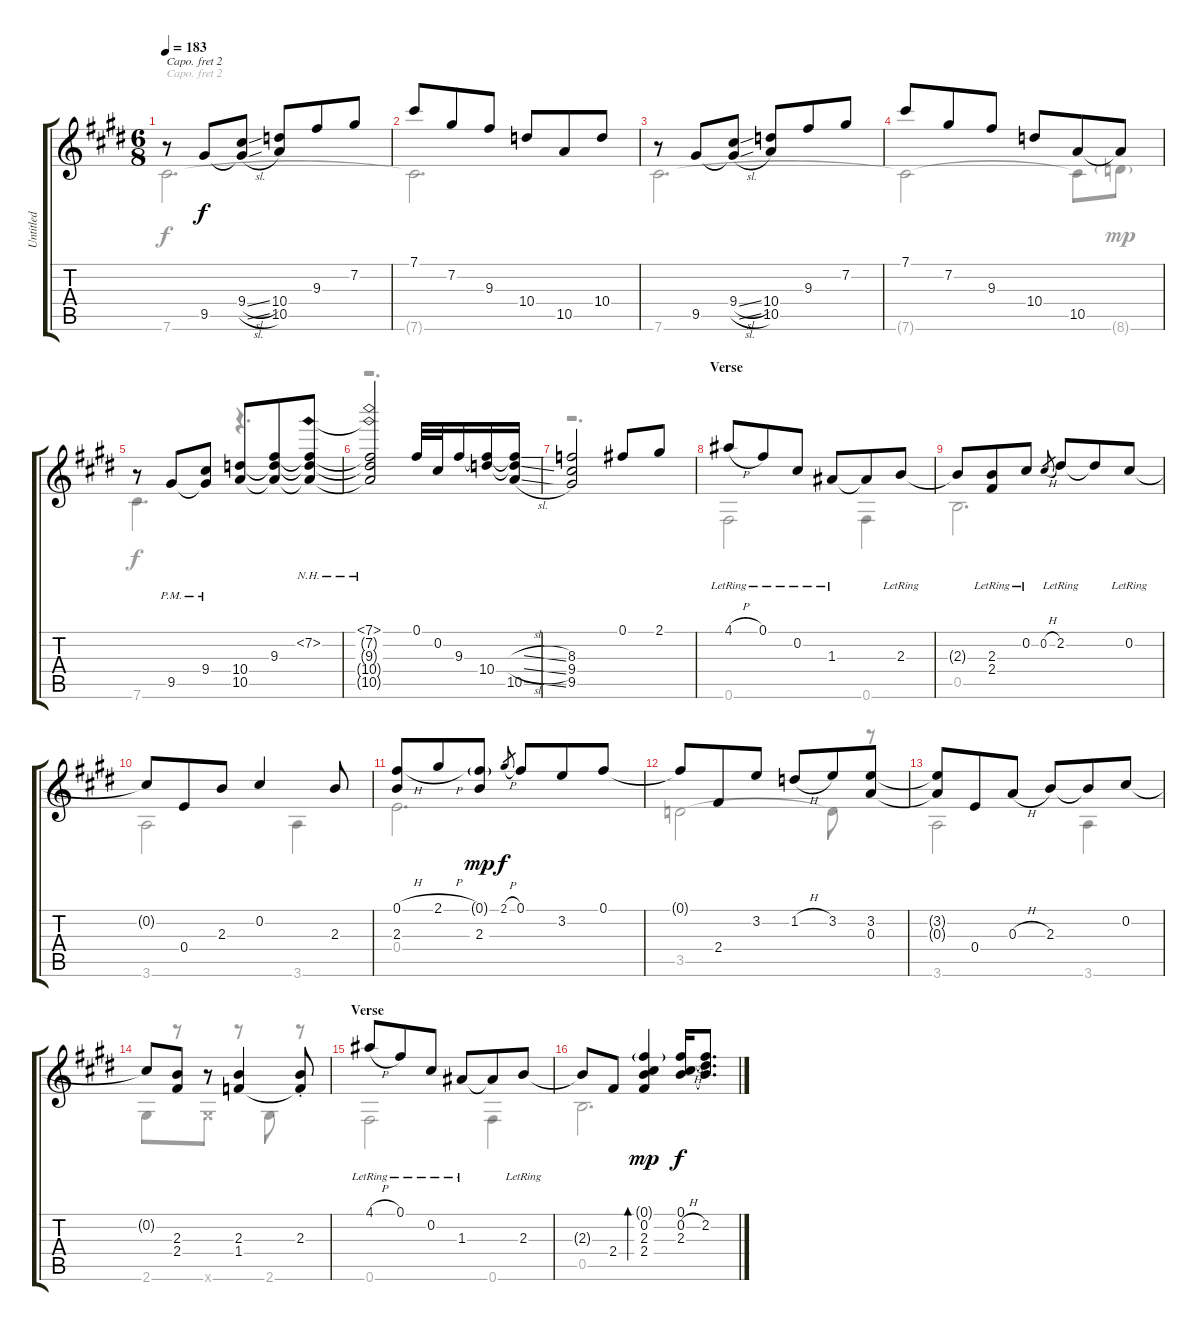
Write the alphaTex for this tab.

\track ("Untitled" "Untitled") {instrument acousticguitarsteel}
\staff {score tabs}
\capo 2
\tuning (E4 B3 G3 D3 A2 E2) {hide}
\voice
\ts (6 8)
\tempo 183
\clef g2
\ks e
r.8{dy f} 9.5.8 (9.4{sl} 9.5{sl t}).8 (10.4 10.5).8 9.3.8 7.2.8 |
\ks c#minor
7.1.8 7.2.8 9.3.8 10.4.8 10.5.8 10.4.8 |
r.8 9.5.8 (9.4{sl} 9.5{sl t}).8 (10.4 10.5).8 9.3.8 7.2.8 |
7.1.8 7.2.8 9.3.8 10.4.8 10.5.8 10.5{t}.8 |
\ks e
r.8 9.5{pm}.8 (9.4{pm} 9.5{pm t}).8 (10.4 10.5).8 (9.3 10.4{t} 10.5{t}).8 (7.2{nh} 9.3{t} 10.4{t} 10.5{t}).8 |
\ks c#minor
(7.1{nh} 7.2{nh t} 9.3{t} 10.4{t} 10.5{t}).2 0.1.32 0.2.32 9.3.16 (9.3{t} 10.4).16 (9.3{sl t} 10.4{sl t} 10.5{sl}).16 |
(8.3 9.4 9.5).2 0.1.8 2.1.8 |
\section ("" "Verse")
4.1{h lr}.8 0.1{lr}.8 0.2{lr}.8 1.3{lr}.8 1.3{t}.8 2.3{lr}.8 |
\ks e
2.3{t}.8 (2.3{lr} 2.4{lr}).8 0.2{lr}.8 0.2{h}.8{gr} 2.2{lr}.8 2.2{t}.8 0.2{lr}.8 |
\ks c#minor
0.2{t}.8 0.4.8 2.3.8 0.2.4 2.3.8 |
(0.1{h} 2.3).8 2.1{h}.8 (0.1{g} 2.3).8{dy mp} 2.1{h}.8{gr dy f} 0.1.8 3.2.8 0.1.8 |
0.1{t}.8 2.4.8 3.2.8 1.2{h}.8 3.2.8 (3.2 0.3).8 |
\ks e
(3.2{t} 0.3{t}).8 0.4.8 0.3{h}.8 2.3.8 2.3{t}.8 0.2.8 |
\ks c#minor
0.2{t}.8 (2.3 2.4).8 r.8 (2.3 1.4).4 (2.3{st} 1.4{t}).8 |
\section ("" "Verse")
4.1{h lr}.8 0.1{lr}.8 0.2{lr}.8 1.3{lr}.8 1.3{t}.8 2.3{lr}.8 |
2.3{t}.8 2.4.8 (0.1{g} 0.2 2.3 2.4).4{bd 30 dy mp} (0.1 0.2{h} 2.3).16{dy f} (0.1{t} 2.2 2.3{t}).8{d}
\voice
\clef g2
\ottava regular
\simile none
\ks e
7.6.2{d dy f} |
\ks c#minor
7.6{t}.2{d} |
7.6.2{d} |
7.6{t}.2 7.6{t}.8 8.6{g}.8{dy mp} |
\ks e
7.6.4{d dy f} r.4{d} |
\ks c#minor
r.2{d} |
r.2{d} |
0.6.2 0.6.4 |
\ks e
0.5.2{d} |
\ks c#minor
3.6.2 3.6.4 |
0.4.2{d} |
3.5.2 3.5{t}.8 r.8 |
\ks e
3.6.2 3.6.4 |
\ks c#minor
2.6.8 r.8 2.6{x}.8 r.8 2.6.8 r.8 |
0.6.2 0.6.4 |
0.5.2{d}
